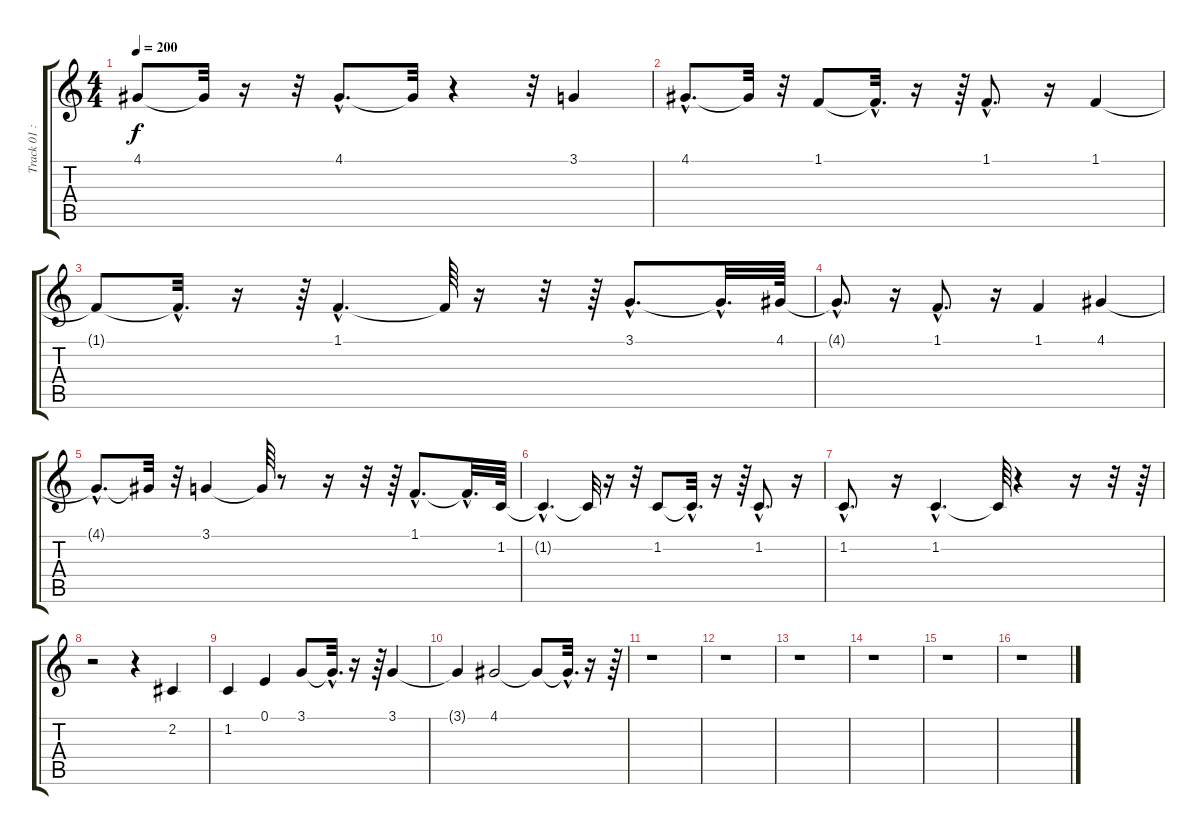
\track ("Track 01 : unspecified" "Track 01 :") {instrument flute}
\staff {score tabs}
\tuning (E4 B3 G3 D3 A2 E2) {hide}
\ts (4 4)
\tempo 200
\clef g2
\ks c
4.1{t}.8{dy f} 4.1{t}.32 r.16 r.32 4.1{hac}.8{d} 4.1{t}.32 r.4 r.32 3.1.4 |
4.1{hac}.8{d} 4.1{t}.32 r.32 1.1.8 1.1{hac t}.32{d} r.16 r.64 1.1{hac}.8{d} r.16 1.1.4 |
1.1{t}.8 1.1{hac t}.32{d} r.16 r.64 1.1{hac}.4{d} 1.1{t}.64 r.16 r.32 r.64 3.1{hac}.8{d} 3.1{hac t}.32{d} 4.1.64 |
4.1{hac t}.8{d} r.16 1.1{hac}.8{d} r.16 1.1.4 4.1.4 |
4.1{hac t}.8{d} 4.1{t}.32 r.32 3.1.4 3.1{t}.64 r.8 r.16 r.32 r.64 1.1{hac}.8{d} 1.1{hac t}.32{d} 1.2.64 |
1.2{hac t}.4{d} 1.2{t}.32 r.16 r.32 1.2.8 1.2{hac t}.32{d} r.16 r.64 1.2{hac}.8{d} r.16 |
1.2{hac}.8{d} r.16 1.2{hac}.4{d} 1.2{t}.64 r.4 r.16 r.32 r.64 |
r.2 r.4 2.2.4 |
1.2.4 0.1.4 3.1.8 3.1{hac t}.32{d} r.16 r.64 3.1.4 |
3.1{t}.4 4.1.2 4.1{t}.8 4.1{hac t}.32{d} r.16 r.64 |
r.1 |
r.1 |
r.1 |
r.1 |
r.1 |
r.1
